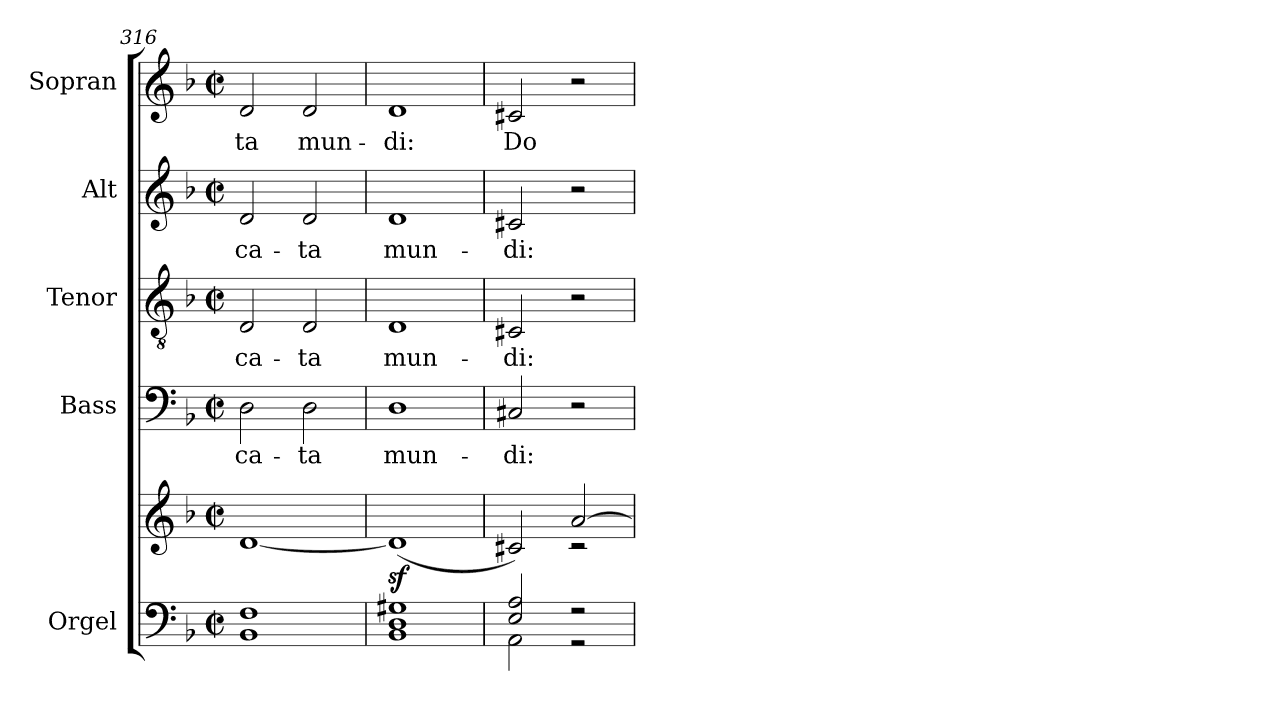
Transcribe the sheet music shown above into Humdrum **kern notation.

**kern	**kern	**kern	**text	**kern	**text	**kern	**text	**kern	**text
*part5	*part5	*part4	*part4	*part3	*part3	*part2	*part2	*part1	*part1
*staff6	*staff5	*staff4	*staff4	*staff3	*staff3	*staff2	*staff2	*staff1	*staff1
*I"Orgel	*	*I"Bass	*	*I"Tenor	*	*I"Alt	*	*I"Sopran	*
*I'Org.	*	*I'B.	*	*I'T.	*	*I'A.	*	*I'S.	*
*clefF4	*clefG2	*clefF4	*	*clefGv2	*	*clefG2	*	*clefG2	*
*k[b-]	*k[b-]	*k[b-]	*	*k[b-]	*	*k[b-]	*	*k[b-]	*
*F:	*F:	*F:	*	*F:	*	*F:	*	*F:	*
*M2/2	*M2/2	*M2/2	*	*M2/2	*	*M2/2	*	*M2/2	*
*met(c|)	*met(c|)	*met(c|)	*	*met(c|)	*	*met(c|)	*	*met(c|)	*
=316	=316	=316	=316	=316	=316	=316	=316	=316	=316
*^	*	*	*	*	*	*	*	*	*
!	!	!	!	!LO:LY:b	!	!LO:LY:b	!	!LO:LY:b	!	!LO:LY:b
1F	1BB-	[1d	2D\	-ca-	2D/	-ca-	2d/	-ca-	2d/	-ta
!	!	!	!	!LO:LY:b	!	!LO:LY:b	!	!LO:LY:b	!	!LO:LY:b
.	.	.	2D\	-ta	2D/	-ta	2d/	-ta	2d/	mun-
=317	=317	=317	=317	=317	=317	=317	=317	=317	=317	=317
!	!	!	!	!LO:LY:b	!	!LO:LY:b	!	!LO:LY:b	!	!LO:LY:b
1G#X	1BB- 1D	(<1dz<]	1D	mun-	1D	mun-	1d	mun-	1d	-di:
=318	=318	=318	=318	=318	=318	=318	=318	=318	=318	=318
*	*	*^	*	*	*	*	*	*	*	*
!	!	!	!	!	!LO:LY:b	!	!LO:LY:b	!	!LO:LY:b	!	!LO:LY:b
2E/ 2A/	2AA\	2c#X/)	2ryy	2C#X/	-di:	2C#X/	-di:	2c#X/	-di:	2c#X/	Do-
2r	2r	[>2a/	2rc	2r	.	2r	.	2r	.	2r	.
*v	*v	*	*	*	*	*	*	*	*	*	*
*	*v	*v	*	*	*	*	*	*	*	*
=	=	=	=	=	=	=	=	=	=
*-	*-	*-	*-	*-	*-	*-	*-	*-	*-
